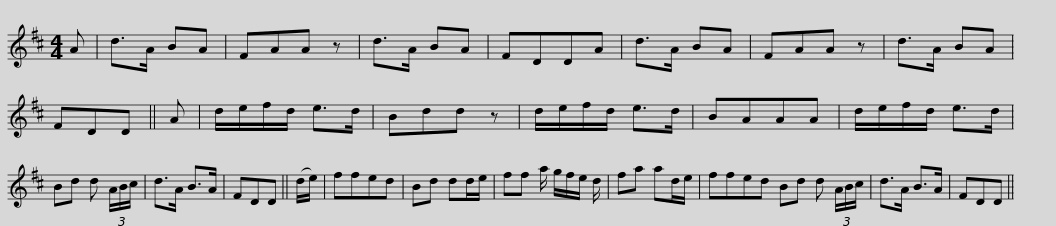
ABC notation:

X:1
L:1/8
M:4/4
I:linebreak $
K:D
V:1 treble
V:1
 A | d>A BA | FAA z | d>A BA | FDDA | %5
 d>A BA | FAA z | d>A BA | FDD || A | %10
 d/e/f/d/ e>d |$ Bdd z | d/e/f/d/ e>d | BAAA | d/e/f/d/ e>d | %15
 Bd d (3A/B/c/ | d>A B>A | FDD || (d/e/) | ffed | %20
 Bd dd/e/ |$ ff a/ g/f/e/ d/ | fa ad/e/ | ffed Bd d (3A/B/c/ | d>A B>A | %25
 FDD || %26
